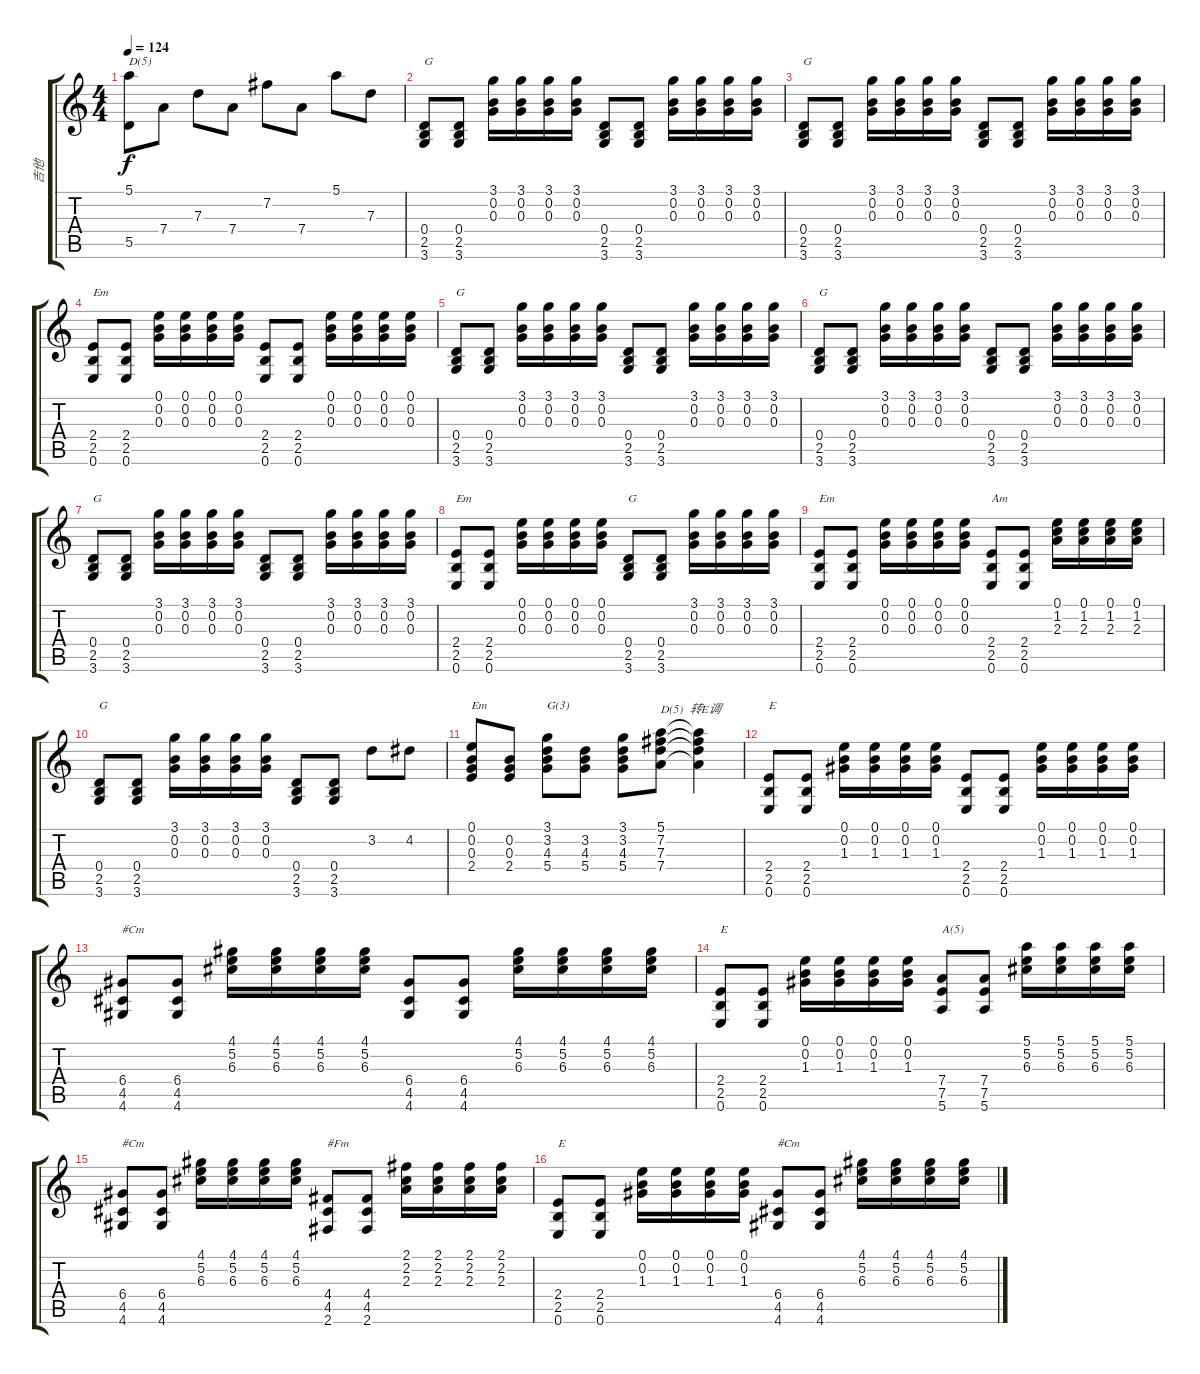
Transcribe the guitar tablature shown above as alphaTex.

\track ("吉他" "吉他") {instrument acousticguitarsteel}
\staff {score tabs}
\tuning (E4 B3 G3 D3 A2 E2) {hide}
\ts (4 4)
\tempo 124
\clef g2
\ks c
(5.1 5.5).8{txt "D(5)" dy f} 7.4.8 7.3.8 7.4.8 7.2.8 7.4.8 5.1.8 7.3.8 |
(0.4 2.5 3.6).8{txt "G"} (0.4 2.5 3.6).8 (3.1 0.2 0.3).16 (3.1 0.2 0.3).16 (3.1 0.2 0.3).16 (3.1 0.2 0.3).16 (0.4 2.5 3.6).8 (0.4 2.5 3.6).8 (3.1 0.2 0.3).16 (3.1 0.2 0.3).16 (3.1 0.2 0.3).16 (3.1 0.2 0.3).16 |
(0.4 2.5 3.6).8{txt "G"} (0.4 2.5 3.6).8 (3.1 0.2 0.3).16 (3.1 0.2 0.3).16 (3.1 0.2 0.3).16 (3.1 0.2 0.3).16 (0.4 2.5 3.6).8 (0.4 2.5 3.6).8 (3.1 0.2 0.3).16 (3.1 0.2 0.3).16 (3.1 0.2 0.3).16 (3.1 0.2 0.3).16 |
(2.4 2.5 0.6).8{txt "Em"} (2.4 2.5 0.6).8 (0.1 0.2 0.3).16 (0.1 0.2 0.3).16 (0.1 0.2 0.3).16 (0.1 0.2 0.3).16 (2.4 2.5 0.6).8 (2.4 2.5 0.6).8 (0.1 0.2 0.3).16 (0.1 0.2 0.3).16 (0.1 0.2 0.3).16 (0.1 0.2 0.3).16 |
(0.4 2.5 3.6).8{txt "G"} (0.4 2.5 3.6).8 (3.1 0.2 0.3).16 (3.1 0.2 0.3).16 (3.1 0.2 0.3).16 (3.1 0.2 0.3).16 (0.4 2.5 3.6).8 (0.4 2.5 3.6).8 (3.1 0.2 0.3).16 (3.1 0.2 0.3).16 (3.1 0.2 0.3).16 (3.1 0.2 0.3).16 |
(0.4 2.5 3.6).8{txt "G"} (0.4 2.5 3.6).8 (3.1 0.2 0.3).16 (3.1 0.2 0.3).16 (3.1 0.2 0.3).16 (3.1 0.2 0.3).16 (0.4 2.5 3.6).8 (0.4 2.5 3.6).8 (3.1 0.2 0.3).16 (3.1 0.2 0.3).16 (3.1 0.2 0.3).16 (3.1 0.2 0.3).16 |
(0.4 2.5 3.6).8{txt "G"} (0.4 2.5 3.6).8 (3.1 0.2 0.3).16 (3.1 0.2 0.3).16 (3.1 0.2 0.3).16 (3.1 0.2 0.3).16 (0.4 2.5 3.6).8 (0.4 2.5 3.6).8 (3.1 0.2 0.3).16 (3.1 0.2 0.3).16 (3.1 0.2 0.3).16 (3.1 0.2 0.3).16 |
(2.4 2.5 0.6).8{txt "Em"} (2.4 2.5 0.6).8 (0.1 0.2 0.3).16 (0.1 0.2 0.3).16 (0.1 0.2 0.3).16 (0.1 0.2 0.3).16 (0.4 2.5 3.6).8{txt "G"} (0.4 2.5 3.6).8 (3.1 0.2 0.3).16 (3.1 0.2 0.3).16 (3.1 0.2 0.3).16 (3.1 0.2 0.3).16 |
(2.4 2.5 0.6).8{txt "Em"} (2.4 2.5 0.6).8 (0.1 0.2 0.3).16 (0.1 0.2 0.3).16 (0.1 0.2 0.3).16 (0.1 0.2 0.3).16 (2.4 2.5 0.6).8{txt "Am"} (2.4 2.5 0.6).8 (0.1 1.2 2.3).16 (0.1 1.2 2.3).16 (0.1 1.2 2.3).16 (0.1 1.2 2.3).16 |
(0.4 2.5 3.6).8{txt "G"} (0.4 2.5 3.6).8 (3.1 0.2 0.3).16 (3.1 0.2 0.3).16 (3.1 0.2 0.3).16 (3.1 0.2 0.3).16 (0.4 2.5 3.6).8 (0.4 2.5 3.6).8 3.2.8 4.2.8 |
(0.1 0.2 0.3 2.4).8{txt "Em"} (0.2 0.3 2.4).8 (3.1 3.2 4.3 5.4).8{txt "G(3)"} (3.2 4.3 5.4).8 (3.1 3.2 4.3 5.4).8 (5.1 7.2 7.3 7.4).8{txt "D(5)  转E调"} (5.1{t} 7.2{t} 7.3{t} 7.4{t}).4 |
(2.4 2.5 0.6).8{txt "E"} (2.4 2.5 0.6).8 (0.1 0.2 1.3).16 (0.1 0.2 1.3).16 (0.1 0.2 1.3).16 (0.1 0.2 1.3).16 (2.4 2.5 0.6).8 (2.4 2.5 0.6).8 (0.1 0.2 1.3).16 (0.1 0.2 1.3).16 (0.1 0.2 1.3).16 (0.1 0.2 1.3).16 |
(6.4 4.5 4.6).8{txt "#Cm"} (6.4 4.5 4.6).8 (4.1 5.2 6.3).16 (4.1 5.2 6.3).16 (4.1 5.2 6.3).16 (4.1 5.2 6.3).16 (6.4 4.5 4.6).8 (6.4 4.5 4.6).8 (4.1 5.2 6.3).16 (4.1 5.2 6.3).16 (4.1 5.2 6.3).16 (4.1 5.2 6.3).16 |
(2.4 2.5 0.6).8{txt "E"} (2.4 2.5 0.6).8 (0.1 0.2 1.3).16 (0.1 0.2 1.3).16 (0.1 0.2 1.3).16 (0.1 0.2 1.3).16 (7.4 7.5 5.6).8{txt "A(5)"} (7.4 7.5 5.6).8 (5.1 5.2 6.3).16 (5.1 5.2 6.3).16 (5.1 5.2 6.3).16 (5.1 5.2 6.3).16 |
(6.4 4.5 4.6).8{txt "#Cm"} (6.4 4.5 4.6).8 (4.1 5.2 6.3).16 (4.1 5.2 6.3).16 (4.1 5.2 6.3).16 (4.1 5.2 6.3).16 (4.4 4.5 2.6).8{txt "#Fm"} (4.4 4.5 2.6).8 (2.1 2.2 2.3).16 (2.1 2.2 2.3).16 (2.1 2.2 2.3).16 (2.1 2.2 2.3).16 |
(2.4 2.5 0.6).8{txt "E"} (2.4 2.5 0.6).8 (0.1 0.2 1.3).16 (0.1 0.2 1.3).16 (0.1 0.2 1.3).16 (0.1 0.2 1.3).16 (6.4 4.5 4.6).8{txt "#Cm"} (6.4 4.5 4.6).8 (4.1 5.2 6.3).16 (4.1 5.2 6.3).16 (4.1 5.2 6.3).16 (4.1 5.2 6.3).16
